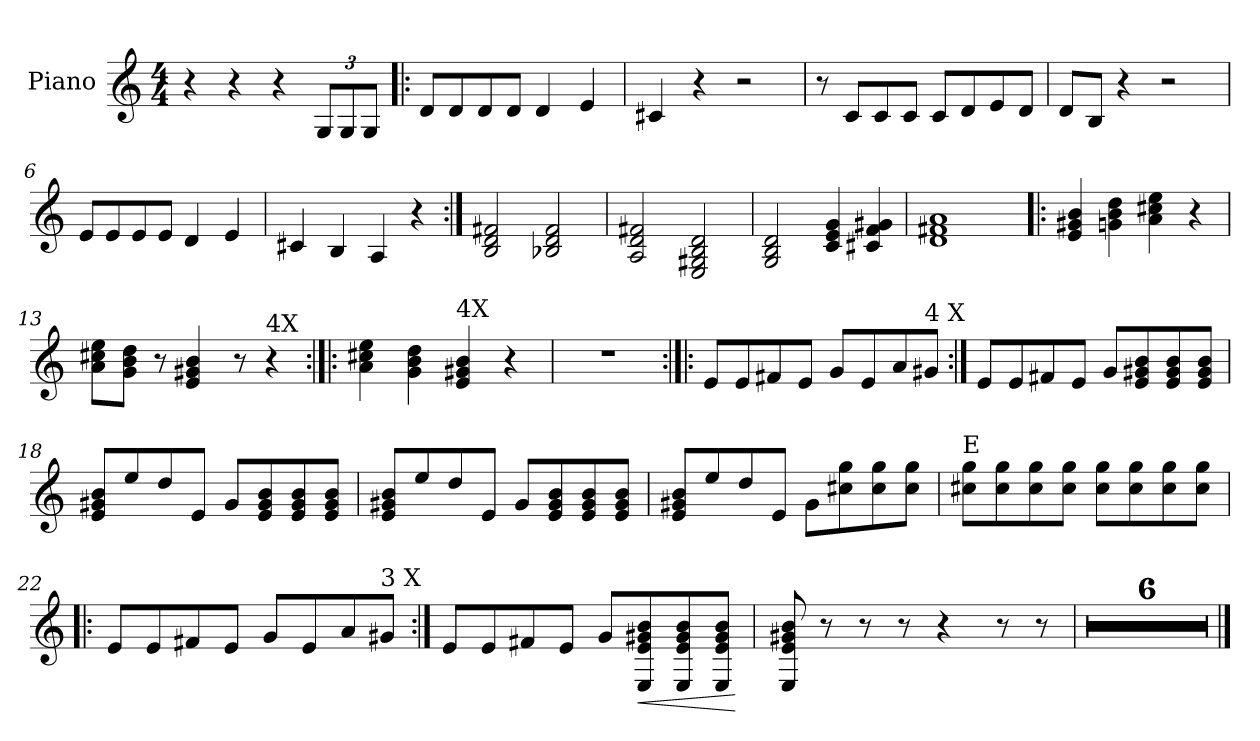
**kern	**dynam
*part1	*part1
*staff1	*staff1
*I"Piano	*
*I'Pno.	*
*clefG2	*
*k[]	*
*M4/4	*
*MM84	*
=1	=1
4r	.
4r	.
4r	.
*Xbrackettup	*
12G/L	.
12G/	.
12G/J	.
=2!|:	=2!|:
8d/L	.
8d/	.
8d/	.
8d/J	.
4d/	.
4e/	.
=3	=3
4c#X/	.
4r	.
2r	.
=4	=4
8r	.
8c/L	.
8c/	.
8c/J	.
8c/L	.
8d/	.
8e/	.
8d/J	.
!!LO:LB:g=z
=5	=5
8d/L	.
8B/J	.
4r	.
2r	.
=6	=6
8e/L	.
8e/	.
8e/	.
8e/J	.
4d/	.
4e/	.
=7	=7
4c#X/	.
4B/	.
4A/	.
4r	.
=8:|!	=8:|!
2B/ 2d/ 2f#X/	.
2B-X/ 2d/ 2f#/	.
!!LO:LB:g=z
=9	=9
2A/ 2d/ 2f#X/	.
2E/ 2G#X/ 2B/ 2d/	.
=10	=10
2G/ 2B/ 2d/	.
4c/ 4e/ 4g/	.
4c#X/ 4f/ 4g#X/	.
=11	=11
1d 1f#X 1a	.
=12!|:	=12!|:
*MM108	*
4e/ 4g#X/ 4b/	.
4gn\ 4b\ 4dd\	.
4a\ 4cc#X\ 4ee\	.
4r	.
!!LO:LB:g=z
=13	=13
8a\ 8cc#X\ 8ee\L	.
8g\ 8b\ 8dd\J	.
8r	.
4e/ 4g#X/ 4b/	.
8r	.
!LO:TX:a:t=4X	!
4r	.
=14:|!|:	=14:|!|:
4a\ 4cc#X\ 4ee\	.
4g\ 4b\ 4dd\	.
!LO:TX:a:t=4X	!
4e/ 4g#X/ 4b/	.
4r	.
=15	=15
1r	.
=16:|!|:	=16:|!|:
8e/L	.
8e/	.
8f#X/	.
8e/J	.
8g/L	.
8e/	.
8a/	.
!LO:TX:a:t=4 X	!
8g#X/J	.
!!LO:LB:g=z
=17:|!	=17:|!
8e/L	.
8e/	.
8f#X/	.
8e/J	.
8g/L	.
8e/ 8g#X/ 8b/	.
8e/ 8g#/ 8b/	.
8e/ 8g#/ 8b/J	.
=18	=18
8e/ 8g#X/ 8b/L	.
8ee/	.
8dd/	.
8e/J	.
8g#/L	.
8e/ 8g#/ 8b/	.
8e/ 8g#/ 8b/	.
8e/ 8g#/ 8b/J	.
=19	=19
8e/ 8g#X/ 8b/L	.
8ee/	.
8dd/	.
8e/J	.
8g#/L	.
8e/ 8g#/ 8b/	.
8e/ 8g#/ 8b/	.
8e/ 8g#/ 8b/J	.
=20	=20
8e/ 8g#X/ 8b/L	.
8ee/	.
8dd/	.
8e/J	.
8g#\L	.
8cc#X\ 8gg\	.
8cc#\ 8gg\	.
8cc#\ 8gg\J	.
!!LO:LB:g=z
=21	=21
!LO:TX:a:t=E	!
8cc#X\ 8gg\L	.
8cc#\ 8gg\	.
8cc#\ 8gg\	.
8cc#\ 8gg\J	.
8cc#\ 8gg\L	.
8cc#\ 8gg\	.
8cc#\ 8gg\	.
8cc#\ 8gg\J	.
=22!|:	=22!|:
8e/L	.
8e/	.
8f#X/	.
8e/J	.
8g/L	.
8e/	.
8a/	.
!LO:TX:a:t=3 X	!
8g#X/J	.
!!LO:LB:g=z
=23:|!	=23:|!
8e/L	.
8e/	.
8f#X/	.
8e/J	.
8g/L	.
!	!LO:HP:b
8E/ 8e/ 8g#X/ 8b/	<
8E/ 8e/ 8g#/ 8b/	.
8E/ 8e/ 8g#/ 8b/J	.
.	[
=24	=24
8E/ 8e/ 8g#X/ 8b/	.
8r	.
8r	.
8r	.
4r	.
8r	.
8r	.
=25	=25
1r	.
=26	=26
1r	.
!!LO:LB:g=z
=27	=27
1r	.
=28	=28
1r	.
=29	=29
1r	.
=30	=30
1r	.
==	==
*-	*-
